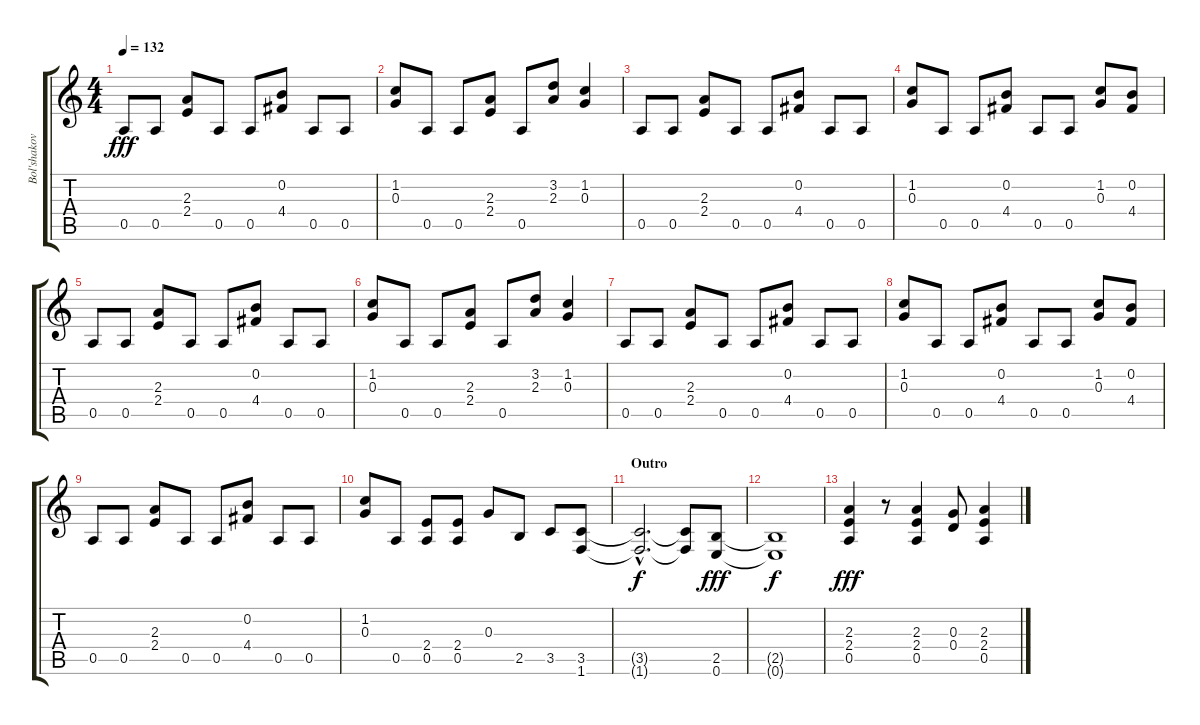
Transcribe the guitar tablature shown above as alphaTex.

\track ("Bol'shakov" "Bol'shakov") {instrument distortionguitar}
\staff {score tabs}
\tuning (E4 B3 G3 D3 A2 E2) {hide}
\ts (4 4)
\tempo 132
\clef g2
\ks c
0.5.8{dy fff} 0.5.8 (2.3 2.4).8 0.5.8 0.5.8 (0.2 4.4).8 0.5.8 0.5.8 |
(1.2 0.3).8 0.5.8 0.5.8 (2.3 2.4).8 0.5.8 (3.2 2.3).8 (1.2 0.3).4 |
0.5.8 0.5.8 (2.3 2.4).8 0.5.8 0.5.8 (0.2 4.4).8 0.5.8 0.5.8 |
(1.2 0.3).8 0.5.8 0.5.8 (0.2 4.4).8 0.5.8 0.5.8 (1.2 0.3).8 (0.2 4.4).8 |
0.5.8 0.5.8 (2.3 2.4).8 0.5.8 0.5.8 (0.2 4.4).8 0.5.8 0.5.8 |
(1.2 0.3).8 0.5.8 0.5.8 (2.3 2.4).8 0.5.8 (3.2 2.3).8 (1.2 0.3).4 |
0.5.8 0.5.8 (2.3 2.4).8 0.5.8 0.5.8 (0.2 4.4).8 0.5.8 0.5.8 |
(1.2 0.3).8 0.5.8 0.5.8 (0.2 4.4).8 0.5.8 0.5.8 (1.2 0.3).8 (0.2 4.4).8 |
0.5.8 0.5.8 (2.3 2.4).8 0.5.8 0.5.8 (0.2 4.4).8 0.5.8 0.5.8 |
(1.2 0.3).8 0.5.8 (2.4 0.5).8 (2.4 0.5).8 0.3.8 2.5.8 3.5.8 (3.5 1.6).8 |
\section ("" "Outro")
(3.5{hac t} 1.6{hac t}).2{d dy f} (3.5{t} 1.6{t}).8 (2.5 0.6).8{dy fff} |
(2.5{t} 0.6{t}).1{dy f} |
(2.3 2.4 0.5).4{dy fff} r.8 (2.3 2.4 0.5).4 (0.3 0.4).8 (2.3 2.4 0.5).4
